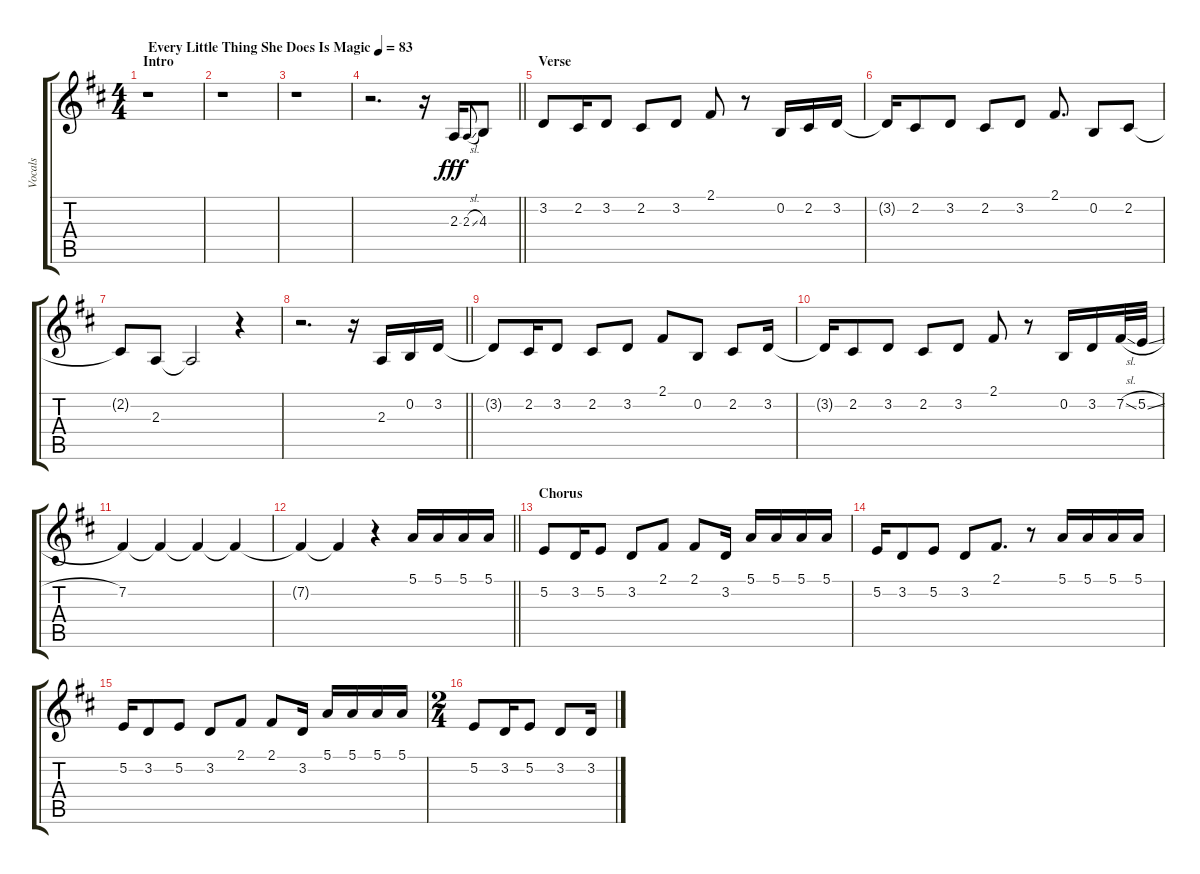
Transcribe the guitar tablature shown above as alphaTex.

\track ("Vocals" "Vocals") {instrument tenorsax}
\staff {score tabs}
\tuning (E4 B3 G3 D3 A2 E2) {hide}
\ts (4 4)
\section ("" "Intro")
\tempo (83 "Every Little Thing She Does Is Magic")
\clef g2
\ks d
r.1{dy fff instrument tenorsax} |
r.1 |
r.1 |
\barLineRight lightlight
r.2{d} r.16 2.3.16 2.3{sl}.8{gr onbeat} 4.3.8 |
\section ("" "Verse")
3.2.8 2.2.16 3.2.8 2.2.8 3.2.8 2.1.8 r.8 0.2.16 2.2.16 3.2.16 |
3.2{t}.16 2.2.8 3.2.8 2.2.8 3.2.8 2.1.8{d} 0.2.8 2.2.8 |
2.2{t}.8 2.3.8 2.3{t}.2 r.4 |
\barLineRight lightlight
r.2{d} r.16 2.3.16 0.2.16 3.2.16 |
3.2{t}.8 2.2.16 3.2.8 2.2.8 3.2.8 2.1.8 0.2.8 2.2.8 3.2.16 |
3.2{t}.16 2.2.8 3.2.8 2.2.8 3.2.8 2.1.8 r.8 0.2.16 3.2.16 7.2{sl}.32 5.2{sl}.32 |
7.2.4 7.2{t}.4 7.2{t}.4 7.2{t}.4 |
\barLineRight lightlight
7.2{t}.4 7.2{t}.4 r.4 5.1.16 5.1.16 5.1.16 5.1.16 |
\section ("" "Chorus")
5.2.8 3.2.16 5.2.8 3.2.8 2.1.8 2.1.8 3.2.16 5.1.16 5.1.16 5.1.16 5.1.16 |
5.2.16 3.2.8 5.2.8 3.2.8 2.1.8{d} r.8 5.1.16 5.1.16 5.1.16 5.1.16 |
5.2.16 3.2.8 5.2.8 3.2.8 2.1.8 2.1.8 3.2.16 5.1.16 5.1.16 5.1.16 5.1.16 |
\ts (2 4)
5.2.8 3.2.16 5.2.8 3.2.8 3.2.16
